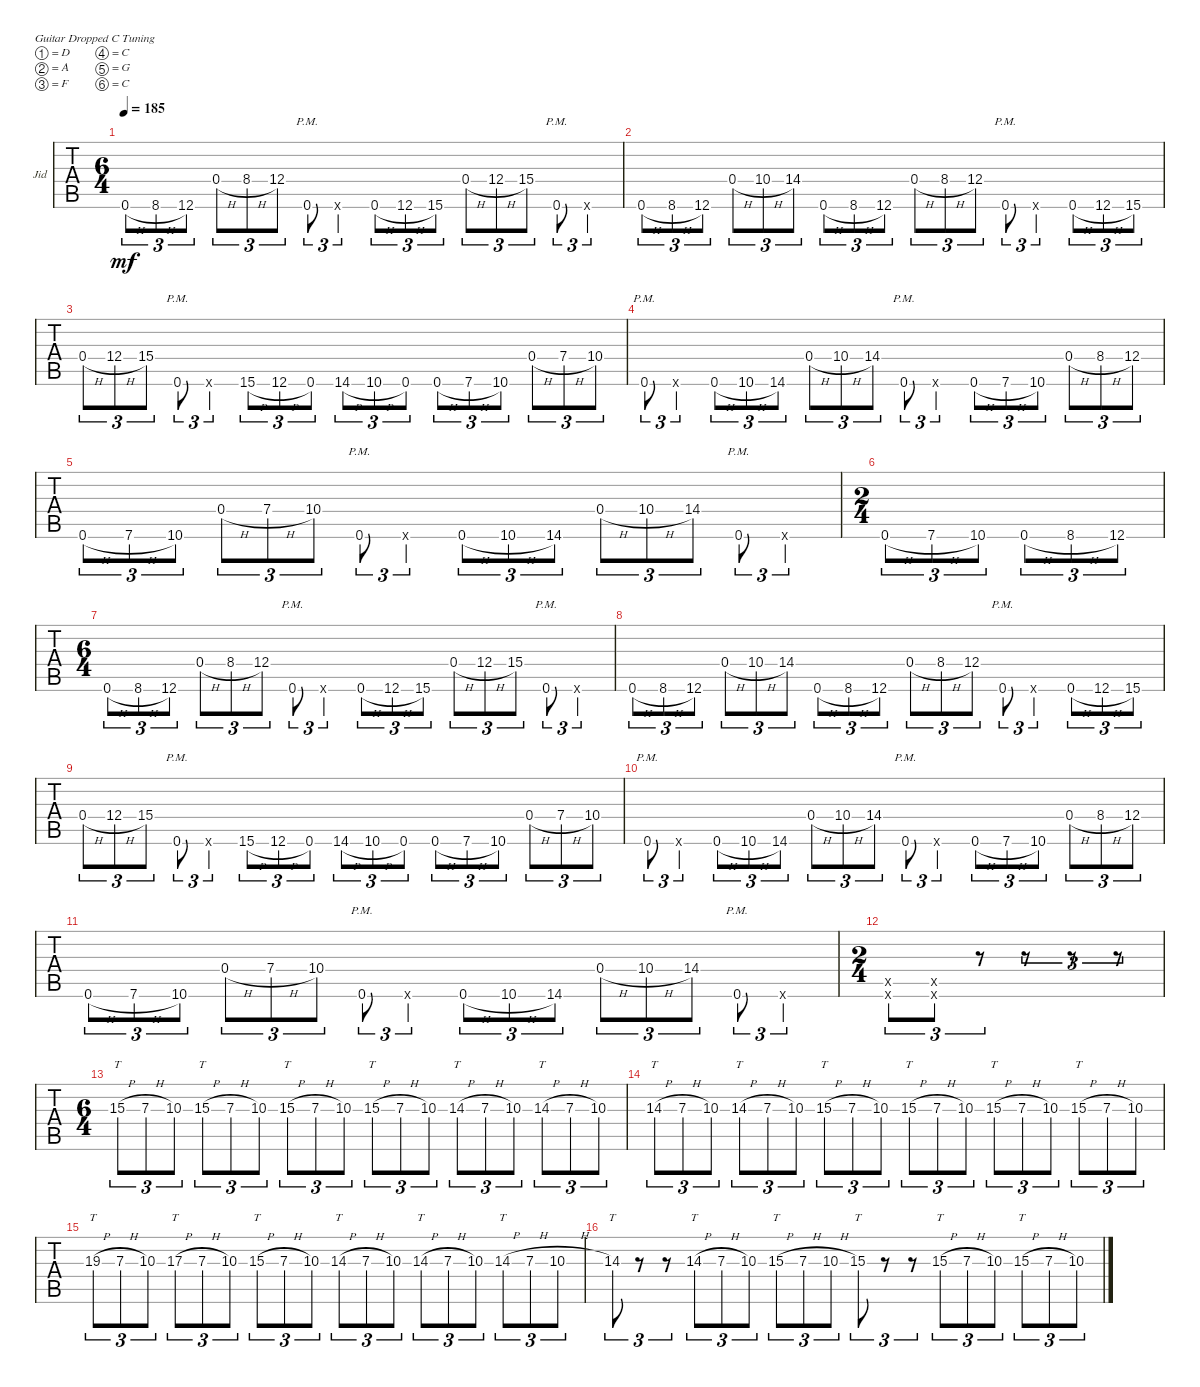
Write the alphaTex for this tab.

\defaultSystemsLayout 4
\bracketExtendMode groupsimilarinstruments
\firstSystemTrackNameOrientation horizontal
\otherSystemsTrackNameOrientation horizontal
\track ("Jid" "Jid") {instrument distortionguitar}
\staff {tabs}
\tuning (D4 A3 F3 C3 G2 C2)
\ts (6 4)
\tempo 185
\clef g2
\ks c
0.6{h}.8{tu (3 2) dy mf instrument distortionguitar} 8.6{h}.8{tu (3 2)} 12.6.8{tu (3 2)} 0.4{h}.8{tu (3 2)} 8.4{h}.8{tu (3 2)} 12.4.8{tu (3 2)} 0.6{pm}.8{tu (3 2)} 0.6{x}.4{tu (3 2)} 0.6{h}.8{tu (3 2)} 12.6{h}.8{tu (3 2)} 15.6.8{tu (3 2)} 0.4{h}.8{tu (3 2)} 12.4{h}.8{tu (3 2)} 15.4.8{tu (3 2)} 0.6{pm}.8{tu (3 2)} 0.6{x}.4{tu (3 2)} |
0.6{h}.8{tu (3 2)} 8.6{h}.8{tu (3 2)} 12.6.8{tu (3 2)} 0.4{h}.8{tu (3 2)} 10.4{h}.8{tu (3 2)} 14.4.8{tu (3 2)} 0.6{h}.8{tu (3 2)} 8.6{h}.8{tu (3 2)} 12.6.8{tu (3 2)} 0.4{h}.8{tu (3 2)} 8.4{h}.8{tu (3 2)} 12.4.8{tu (3 2)} 0.6{pm}.8{tu (3 2)} 0.6{x}.4{tu (3 2)} 0.6{h}.8{tu (3 2)} 12.6{h}.8{tu (3 2)} 15.6.8{tu (3 2)} |
0.4{h}.8{tu (3 2)} 12.4{h}.8{tu (3 2)} 15.4.8{tu (3 2)} 0.6{pm}.8{tu (3 2)} 0.6{x}.4{tu (3 2)} 15.6{h}.8{tu (3 2)} 12.6{h}.8{tu (3 2)} 0.6.8{tu (3 2)} 14.6{h}.8{tu (3 2)} 10.6{h}.8{tu (3 2)} 0.6.8{tu (3 2)} 0.6{h}.8{tu (3 2)} 7.6{h}.8{tu (3 2)} 10.6.8{tu (3 2)} 0.4{h}.8{tu (3 2)} 7.4{h}.8{tu (3 2)} 10.4.8{tu (3 2)} |
0.6{pm}.8{tu (3 2)} 0.6{x}.4{tu (3 2)} 0.6{h}.8{tu (3 2)} 10.6{h}.8{tu (3 2)} 14.6.8{tu (3 2)} 0.4{h}.8{tu (3 2)} 10.4{h}.8{tu (3 2)} 14.4.8{tu (3 2)} 0.6{pm}.8{tu (3 2)} 0.6{x}.4{tu (3 2)} 0.6{h}.8{tu (3 2)} 7.6{h}.8{tu (3 2)} 10.6.8{tu (3 2)} 0.4{h}.8{tu (3 2)} 8.4{h}.8{tu (3 2)} 12.4.8{tu (3 2)} |
0.6{h}.8{tu (3 2)} 7.6{h}.8{tu (3 2)} 10.6.8{tu (3 2)} 0.4{h}.8{tu (3 2)} 7.4{h}.8{tu (3 2)} 10.4.8{tu (3 2)} 0.6{pm}.8{tu (3 2)} 0.6{x}.4{tu (3 2)} 0.6{h}.8{tu (3 2)} 10.6{h}.8{tu (3 2)} 14.6.8{tu (3 2)} 0.4{h}.8{tu (3 2)} 10.4{h}.8{tu (3 2)} 14.4.8{tu (3 2)} 0.6{pm}.8{tu (3 2)} 0.6{x}.4{tu (3 2)} |
\ts (2 4)
0.6{h}.8{tu (3 2)} 7.6{h}.8{tu (3 2)} 10.6.8{tu (3 2)} 0.6{h}.8{tu (3 2)} 8.6{h}.8{tu (3 2)} 12.6.8{tu (3 2)} |
\ts (6 4)
0.6{h}.8{tu (3 2)} 8.6{h}.8{tu (3 2)} 12.6.8{tu (3 2)} 0.4{h}.8{tu (3 2)} 8.4{h}.8{tu (3 2)} 12.4.8{tu (3 2)} 0.6{pm}.8{tu (3 2)} 0.6{x}.4{tu (3 2)} 0.6{h}.8{tu (3 2)} 12.6{h}.8{tu (3 2)} 15.6.8{tu (3 2)} 0.4{h}.8{tu (3 2)} 12.4{h}.8{tu (3 2)} 15.4.8{tu (3 2)} 0.6{pm}.8{tu (3 2)} 0.6{x}.4{tu (3 2)} |
0.6{h}.8{tu (3 2)} 8.6{h}.8{tu (3 2)} 12.6.8{tu (3 2)} 0.4{h}.8{tu (3 2)} 10.4{h}.8{tu (3 2)} 14.4.8{tu (3 2)} 0.6{h}.8{tu (3 2)} 8.6{h}.8{tu (3 2)} 12.6.8{tu (3 2)} 0.4{h}.8{tu (3 2)} 8.4{h}.8{tu (3 2)} 12.4.8{tu (3 2)} 0.6{pm}.8{tu (3 2)} 0.6{x}.4{tu (3 2)} 0.6{h}.8{tu (3 2)} 12.6{h}.8{tu (3 2)} 15.6.8{tu (3 2)} |
0.4{h}.8{tu (3 2)} 12.4{h}.8{tu (3 2)} 15.4.8{tu (3 2)} 0.6{pm}.8{tu (3 2)} 0.6{x}.4{tu (3 2)} 15.6{h}.8{tu (3 2)} 12.6{h}.8{tu (3 2)} 0.6.8{tu (3 2)} 14.6{h}.8{tu (3 2)} 10.6{h}.8{tu (3 2)} 0.6.8{tu (3 2)} 0.6{h}.8{tu (3 2)} 7.6{h}.8{tu (3 2)} 10.6.8{tu (3 2)} 0.4{h}.8{tu (3 2)} 7.4{h}.8{tu (3 2)} 10.4.8{tu (3 2)} |
0.6{pm}.8{tu (3 2)} 0.6{x}.4{tu (3 2)} 0.6{h}.8{tu (3 2)} 10.6{h}.8{tu (3 2)} 14.6.8{tu (3 2)} 0.4{h}.8{tu (3 2)} 10.4{h}.8{tu (3 2)} 14.4.8{tu (3 2)} 0.6{pm}.8{tu (3 2)} 0.6{x}.4{tu (3 2)} 0.6{h}.8{tu (3 2)} 7.6{h}.8{tu (3 2)} 10.6.8{tu (3 2)} 0.4{h}.8{tu (3 2)} 8.4{h}.8{tu (3 2)} 12.4.8{tu (3 2)} |
0.6{h}.8{tu (3 2)} 7.6{h}.8{tu (3 2)} 10.6.8{tu (3 2)} 0.4{h}.8{tu (3 2)} 7.4{h}.8{tu (3 2)} 10.4.8{tu (3 2)} 0.6{pm}.8{tu (3 2)} 0.6{x}.4{tu (3 2)} 0.6{h}.8{tu (3 2)} 10.6{h}.8{tu (3 2)} 14.6.8{tu (3 2)} 0.4{h}.8{tu (3 2)} 10.4{h}.8{tu (3 2)} 14.4.8{tu (3 2)} 0.6{pm}.8{tu (3 2)} 0.6{x}.4{tu (3 2)} |
\ts (2 4)
(0.5{x} 0.6{x}).8{tu (3 2)} (0.6{x} 0.5{x}).8{tu (3 2)} r.8{tu (3 2)} r.8{tu (3 2)} r.8{tu (3 2)} r.8{tu (3 2)} |
\ts (6 4)
15.3{h}.8{tt tu (3 2)} 7.3{h}.8{tu (3 2)} 10.3.8{tu (3 2)} 15.3{h}.8{tt tu (3 2)} 7.3{h}.8{tu (3 2)} 10.3.8{tu (3 2)} 15.3{h}.8{tt tu (3 2)} 7.3{h}.8{tu (3 2)} 10.3.8{tu (3 2)} 15.3{h}.8{tt tu (3 2)} 7.3{h}.8{tu (3 2)} 10.3.8{tu (3 2)} 14.3{h}.8{tt tu (3 2)} 7.3{h}.8{tu (3 2)} 10.3.8{tu (3 2)} 14.3{h}.8{tt tu (3 2)} 7.3{h}.8{tu (3 2)} 10.3.8{tu (3 2)} |
14.3{h}.8{tt tu (3 2)} 7.3{h}.8{tu (3 2)} 10.3.8{tu (3 2)} 14.3{h}.8{tt tu (3 2)} 7.3{h}.8{tu (3 2)} 10.3.8{tu (3 2)} 15.3{h}.8{tt tu (3 2)} 7.3{h}.8{tu (3 2)} 10.3.8{tu (3 2)} 15.3{h}.8{tt tu (3 2)} 7.3{h}.8{tu (3 2)} 10.3.8{tu (3 2)} 15.3{h}.8{tt tu (3 2)} 7.3{h}.8{tu (3 2)} 10.3.8{tu (3 2)} 15.3{h}.8{tt tu (3 2)} 7.3{h}.8{tu (3 2)} 10.3.8{tu (3 2)} |
19.3{h}.8{tt tu (3 2)} 7.3{h}.8{tu (3 2)} 10.3.8{tu (3 2)} 17.3{h}.8{tt tu (3 2)} 7.3{h}.8{tu (3 2)} 10.3.8{tu (3 2)} 15.3{h}.8{tt tu (3 2)} 7.3{h}.8{tu (3 2)} 10.3.8{tu (3 2)} 14.3{h}.8{tt tu (3 2)} 7.3{h}.8{tu (3 2)} 10.3.8{tu (3 2)} 14.3{h}.8{tt tu (3 2)} 7.3{h}.8{tu (3 2)} 10.3.8{tu (3 2)} 14.3{h}.8{tt tu (3 2)} 7.3{h}.8{tu (3 2)} 10.3{h}.8{tu (3 2)} |
14.3.8{tt tu (3 2)} r.8{tu (3 2)} r.8{tu (3 2)} 14.3{h}.8{tt tu (3 2)} 7.3{h}.8{tu (3 2)} 10.3.8{tu (3 2)} 15.3{h}.8{tt tu (3 2)} 7.3{h}.8{tu (3 2)} 10.3{h}.8{tu (3 2)} 15.3.8{tt tu (3 2)} r.8{tu (3 2)} r.8{tu (3 2)} 15.3{h}.8{tt tu (3 2)} 7.3{h}.8{tu (3 2)} 10.3.8{tu (3 2)} 15.3{h}.8{tt tu (3 2)} 7.3{h}.8{tu (3 2)} 10.3.8{tu (3 2)}
